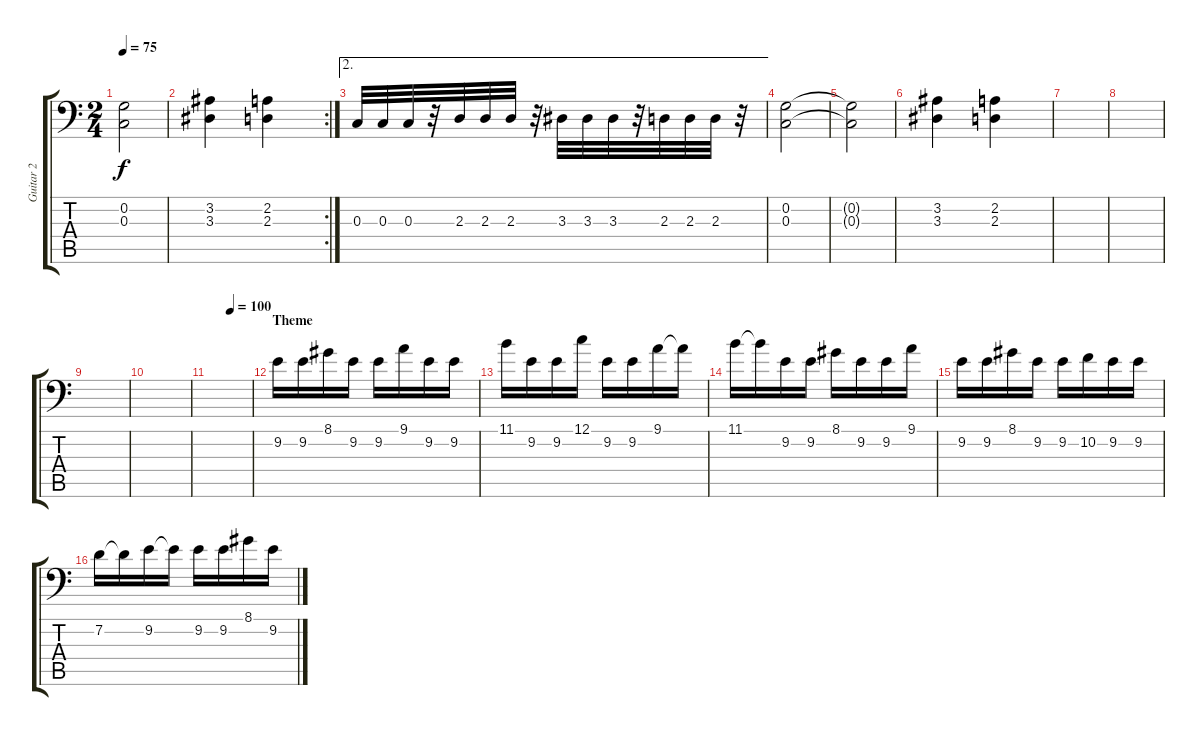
\track ("Guitar 2" "Guitar 2") {instrument overdrivenguitar}
\staff {score tabs}
\tuning (C3 G2 C2 A1 E1 B0) {hide}
\ts (2 4)
\tempo 75
\clef f4
\ks c
(0.2{t} 0.3{t}).2{dy f} |
\rc 2
(3.2 3.3).4 (2.2 2.3).4 |
\ae 2
0.3.32 0.3.32 0.3.32 r.32 2.3.32 2.3.32 2.3.32 r.32 3.3.32 3.3.32 3.3.32 r.32 2.3.32 2.3.32 2.3.32 r.32 |
(0.2 0.3).2 |
(0.2{t} 0.3{t}).2 |
(3.2 3.3).4 (2.2 2.3).4 |
|
|
|
|
\tempo (100 0.5)
|
\section ("" "Theme")
9.2.16 9.2.16 8.1.16 9.2.16 9.2.16 9.1.16 9.2.16 9.2.16 |
11.1.16 9.2.16 9.2.16 12.1.16 9.2.16 9.2.16 9.1.16 9.1{t}.16 |
11.1.16 11.1{t}.16 9.2.16 9.2.16 8.1.16 9.2.16 9.2.16 9.1.16 |
9.2.16 9.2.16 8.1.16 9.2.16 9.2.16 10.2.16 9.2.16 9.2.16 |
7.2.16 7.2{t}.16 9.2.16 9.2{t}.16 9.2.16 9.2.16 8.1.16 9.2.16
